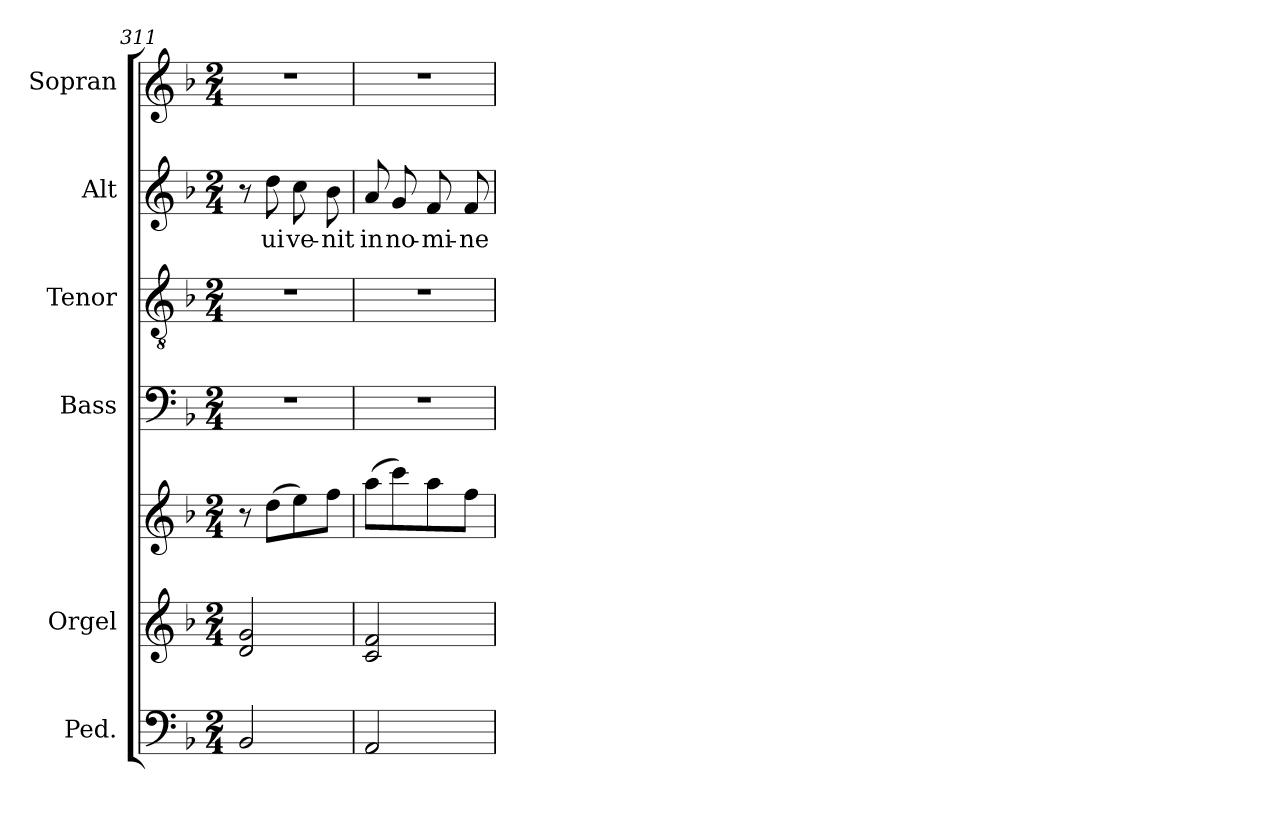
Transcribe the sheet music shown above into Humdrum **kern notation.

**kern	**kern	**kern	**kern	**kern	**kern	**text	**kern
*part6	*part5	*part5	*part4	*part3	*part2	*part2	*part1
*staff7	*staff6	*staff5	*staff4	*staff3	*staff2	*staff2	*staff1
*I"Ped.	*I"Orgel	*	*I"Bass	*I"Tenor	*I"Alt	*	*I"Sopran
*	*I'Org.	*	*I'B.	*I'T.	*I'A.	*	*I'S.
*clefF4	*clefG2	*clefG2	*clefF4	*clefGv2	*clefG2	*	*clefG2
*ITrd7c12	*	*	*	*	*	*	*
*k[b-]	*k[b-]	*k[b-]	*k[b-]	*k[b-]	*k[b-]	*	*k[b-]
*F:	*F:	*F:	*F:	*F:	*F:	*	*F:
*M2/4	*M2/4	*M2/4	*M2/4	*M2/4	*M2/4	*	*M2/4
=311	=311	=311	=311	=311	=311	=311	=311
2BBB-/	2d/ 2g/	8r	2r	2r	8r	.	2r
!	!	!	!	!	!	!LO:LY:b	!
.	.	(>8dd\L	.	.	8dd\	ui	.
!	!	!	!	!	!	!LO:LY:b	!
.	.	8ee\)	.	.	8cc\	ve-	.
!	!	!	!	!	!	!LO:LY:b	!
.	.	8ff\J	.	.	8b-\	-nit	.
!!LO:LB:g=z
=312	=312	=312	=312	=312	=312	=312	=312
!	!	!	!	!	!	!LO:LY:b	!
2AAA/	2c/ 2f/	(>8aa\L	2r	2r	8a/	in	2r
!	!	!	!	!	!	!LO:LY:b	!
.	.	8ccc\)	.	.	8g/	no-	.
!	!	!	!	!	!	!LO:LY:b	!
.	.	8aa\	.	.	8f/	-mi-	.
!	!	!	!	!	!	!LO:LY:b	!
.	.	8ff\J	.	.	8f/	-ne	.
=	=	=	=	=	=	=	=
*-	*-	*-	*-	*-	*-	*-	*-
